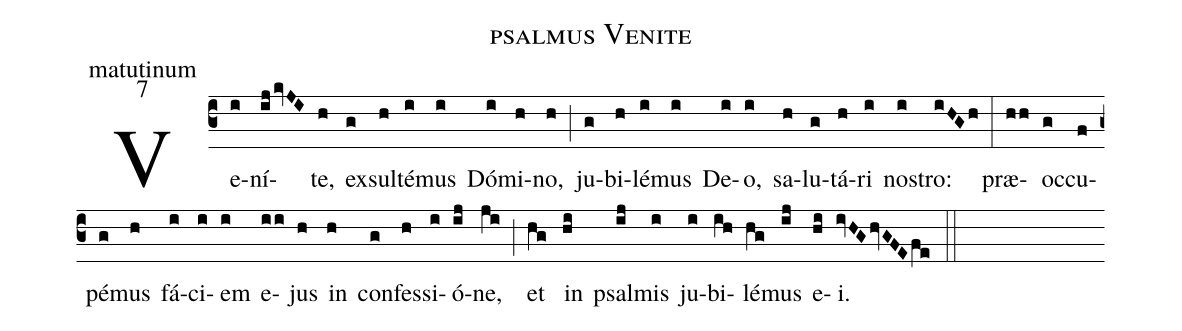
name: psalmus Venite;
office-part: matutinum;
mode: 7;
%%
(c3)
Ve(i)ní(ij/kvJI)te,(h) ex(g)sul(h)té(i)mus(i) Dó(i)mi(h)no,(h) (;)
ju(g)bi(h)lé(i)mus(i) De(i)o,(i) sa(h)lu(g)tá(h)ri(i) nos(i)tro:(iHGh) (:)
præ(hh)oc(g)cu(f)pé(g)mus(h) fá(i)ci(i)em(i) e(ii)jus(h) in(h) con(g)fes(h)si(i)ó(ij)ne,(ji) (;)
et(hg) in(hi) psal(ij)mis(i) ju(i)bi(ih)lé(hg)mus(ij) e(hi)i.(ivHG/hvGFE/fe) (::)
